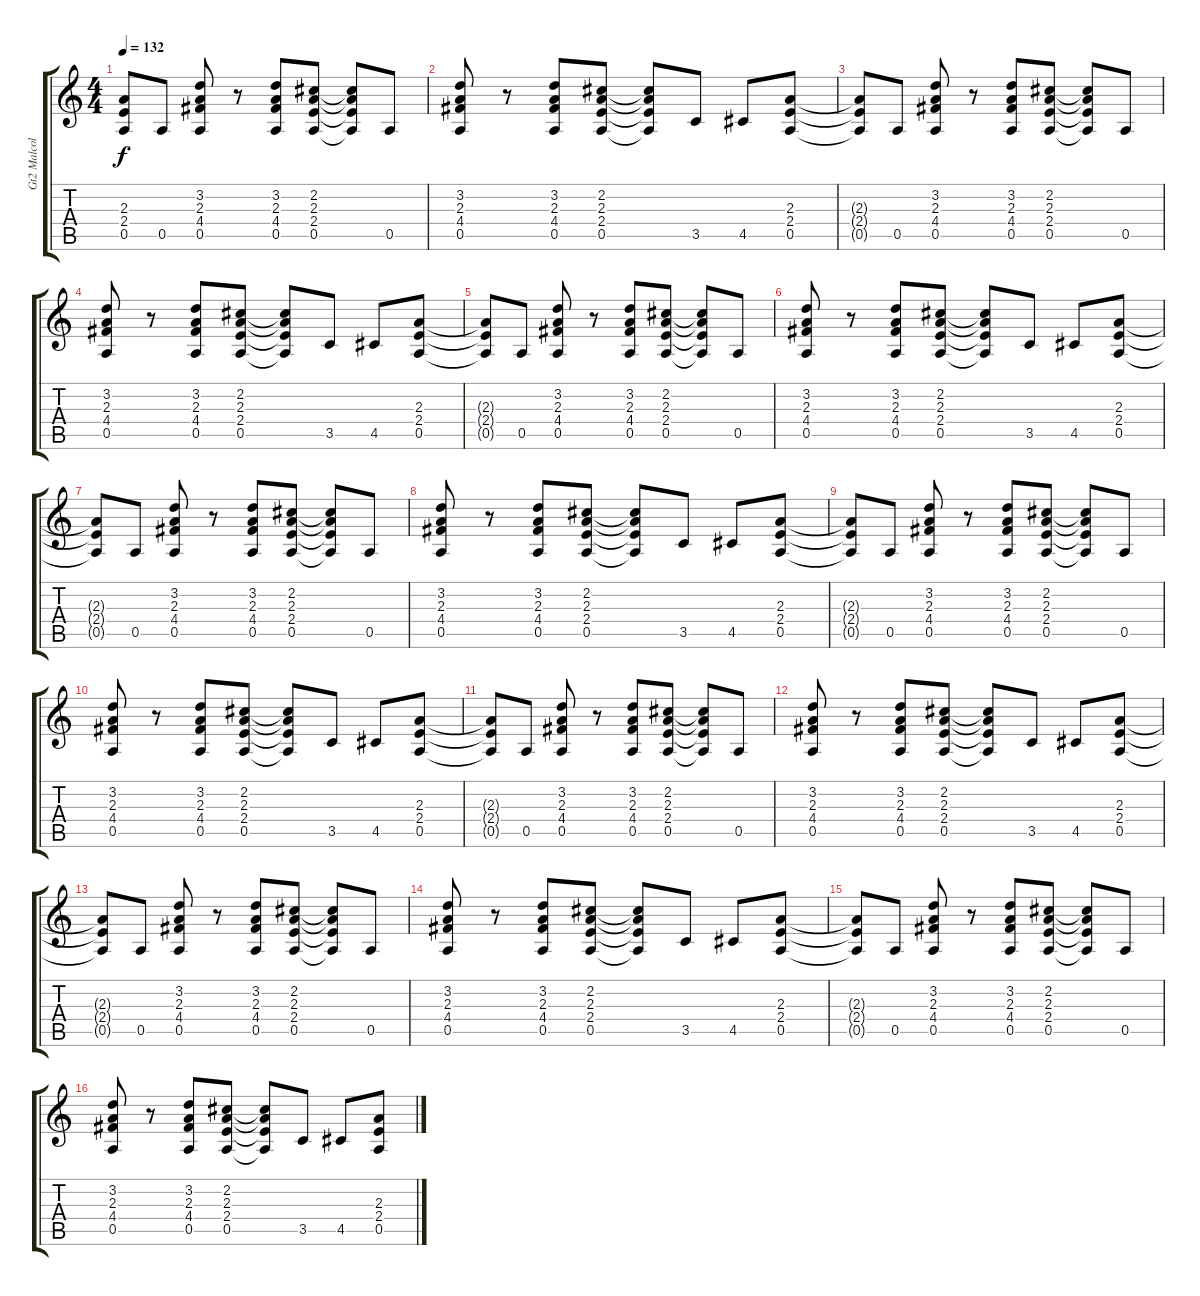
\track ("Gt2 Malcolm" "Gt2 Malcol") {instrument overdrivenguitar}
\staff {score tabs}
\tuning (E4 B3 G3 D3 A2 E2) {hide}
\ts (4 4)
\tempo 132
\clef g2
\ks c
(2.3{t} 2.4{t} 0.5{t}).8{dy f} 0.5.8 (3.2 2.3 4.4 0.5).8 r.8 (3.2 2.3 4.4 0.5).8 (2.2 2.3 2.4 0.5).8 (2.2{t} 2.3{t} 2.4{t} 0.5{t}).8 0.5.8 |
(3.2 2.3 4.4 0.5).8 r.8 (3.2 2.3 4.4 0.5).8 (2.2 2.3 2.4 0.5).8 (2.2{t} 2.3{t} 2.4{t} 0.5{t}).8 3.5.8 4.5.8 (2.3 2.4 0.5).8 |
(2.3{t} 2.4{t} 0.5{t}).8 0.5.8 (3.2 2.3 4.4 0.5).8 r.8 (3.2 2.3 4.4 0.5).8 (2.2 2.3 2.4 0.5).8 (2.2{t} 2.3{t} 2.4{t} 0.5{t}).8 0.5.8 |
(3.2 2.3 4.4 0.5).8 r.8 (3.2 2.3 4.4 0.5).8 (2.2 2.3 2.4 0.5).8 (2.2{t} 2.3{t} 2.4{t} 0.5{t}).8 3.5.8 4.5.8 (2.3 2.4 0.5).8 |
(2.3{t} 2.4{t} 0.5{t}).8 0.5.8 (3.2 2.3 4.4 0.5).8 r.8 (3.2 2.3 4.4 0.5).8 (2.2 2.3 2.4 0.5).8 (2.2{t} 2.3{t} 2.4{t} 0.5{t}).8 0.5.8 |
(3.2 2.3 4.4 0.5).8 r.8 (3.2 2.3 4.4 0.5).8 (2.2 2.3 2.4 0.5).8 (2.2{t} 2.3{t} 2.4{t} 0.5{t}).8 3.5.8 4.5.8 (2.3 2.4 0.5).8 |
(2.3{t} 2.4{t} 0.5{t}).8 0.5.8 (3.2 2.3 4.4 0.5).8 r.8 (3.2 2.3 4.4 0.5).8 (2.2 2.3 2.4 0.5).8 (2.2{t} 2.3{t} 2.4{t} 0.5{t}).8 0.5.8 |
(3.2 2.3 4.4 0.5).8 r.8 (3.2 2.3 4.4 0.5).8 (2.2 2.3 2.4 0.5).8 (2.2{t} 2.3{t} 2.4{t} 0.5{t}).8 3.5.8 4.5.8 (2.3 2.4 0.5).8 |
(2.3{t} 2.4{t} 0.5{t}).8 0.5.8 (3.2 2.3 4.4 0.5).8 r.8 (3.2 2.3 4.4 0.5).8 (2.2 2.3 2.4 0.5).8 (2.2{t} 2.3{t} 2.4{t} 0.5{t}).8 0.5.8 |
(3.2 2.3 4.4 0.5).8 r.8 (3.2 2.3 4.4 0.5).8 (2.2 2.3 2.4 0.5).8 (2.2{t} 2.3{t} 2.4{t} 0.5{t}).8 3.5.8 4.5.8 (2.3 2.4 0.5).8 |
(2.3{t} 2.4{t} 0.5{t}).8 0.5.8 (3.2 2.3 4.4 0.5).8 r.8 (3.2 2.3 4.4 0.5).8 (2.2 2.3 2.4 0.5).8 (2.2{t} 2.3{t} 2.4{t} 0.5{t}).8 0.5.8 |
(3.2 2.3 4.4 0.5).8 r.8 (3.2 2.3 4.4 0.5).8 (2.2 2.3 2.4 0.5).8 (2.2{t} 2.3{t} 2.4{t} 0.5{t}).8 3.5.8 4.5.8 (2.3 2.4 0.5).8 |
(2.3{t} 2.4{t} 0.5{t}).8 0.5.8 (3.2 2.3 4.4 0.5).8 r.8 (3.2 2.3 4.4 0.5).8 (2.2 2.3 2.4 0.5).8 (2.2{t} 2.3{t} 2.4{t} 0.5{t}).8 0.5.8 |
(3.2 2.3 4.4 0.5).8 r.8 (3.2 2.3 4.4 0.5).8 (2.2 2.3 2.4 0.5).8 (2.2{t} 2.3{t} 2.4{t} 0.5{t}).8 3.5.8 4.5.8 (2.3 2.4 0.5).8 |
(2.3{t} 2.4{t} 0.5{t}).8 0.5.8 (3.2 2.3 4.4 0.5).8 r.8 (3.2 2.3 4.4 0.5).8 (2.2 2.3 2.4 0.5).8 (2.2{t} 2.3{t} 2.4{t} 0.5{t}).8 0.5.8 |
(3.2 2.3 4.4 0.5).8 r.8 (3.2 2.3 4.4 0.5).8 (2.2 2.3 2.4 0.5).8 (2.2{t} 2.3{t} 2.4{t} 0.5{t}).8 3.5.8 4.5.8 (2.3 2.4 0.5).8
